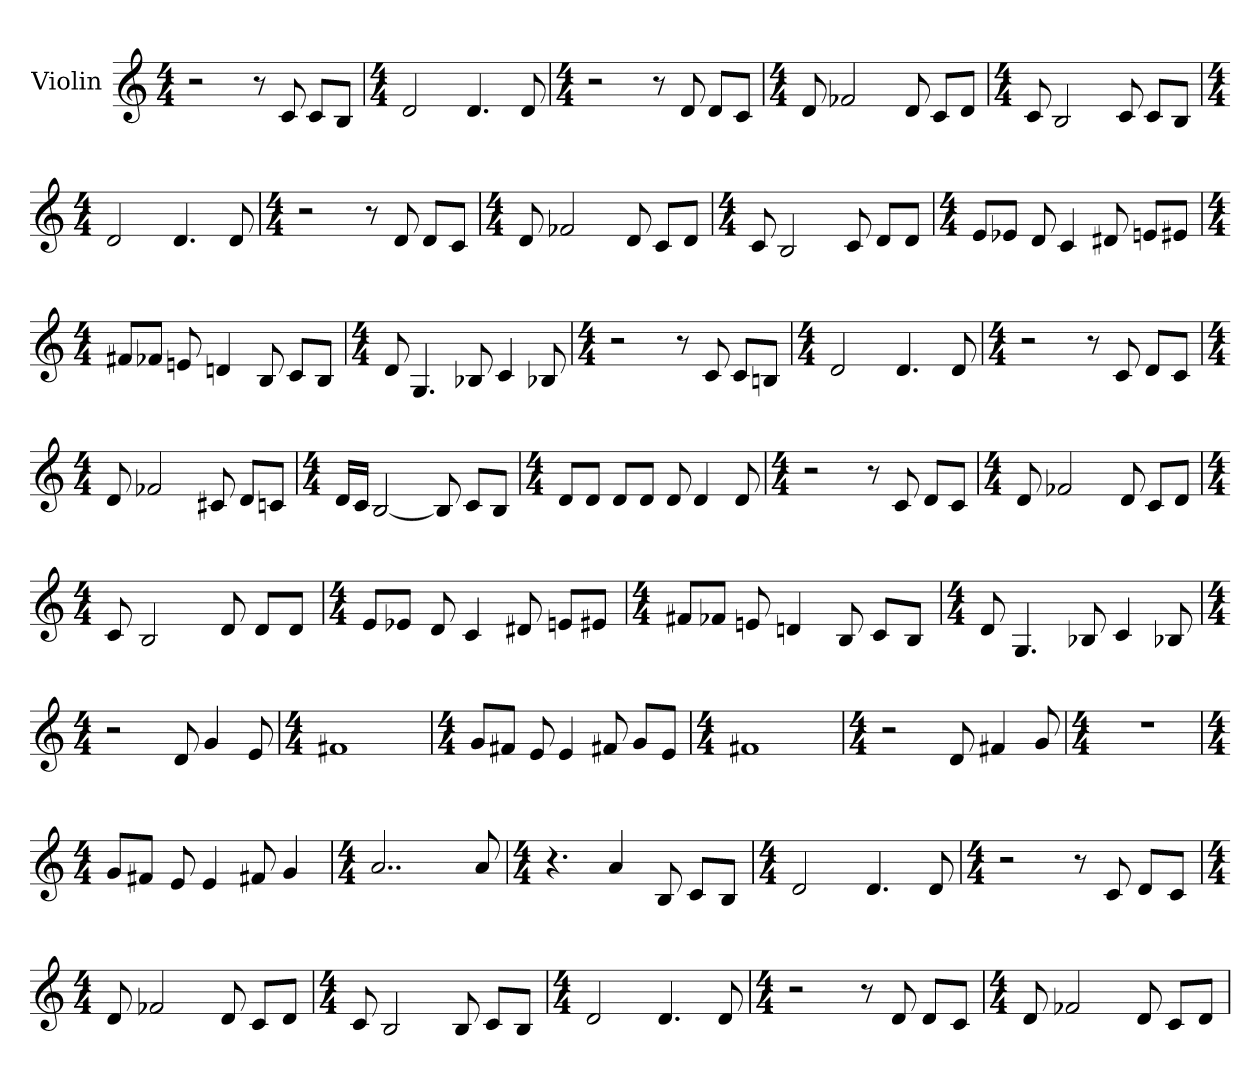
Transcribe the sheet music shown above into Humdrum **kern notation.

**kern
*part1
*staff1
*I"Violin
*I'Vln
*M4/4
=
2r
8r
8c
8cL
8BJ
=
*M4/4
2d
4.d
8d
=
*M4/4
2r
8r
8d
8dL
8cJ
=
*M4/4
8d
2f-X
8d
8cL
8dJ
=
*M4/4
8c
2B
8c
8cL
8BJ
=
*M4/4
2d
4.d
8d
=
*M4/4
2r
8r
8d
8dL
8cJ
=
*M4/4
8d
2f-X
8d
8cL
8dJ
=
*M4/4
8c
2B
8c
8dL
8dJ
=
*M4/4
8eL
8e-XJ
8d
4c
8d#X
8enL
8e#XJ
=
*M4/4
8f#XL
8f-XJ
8en
4dn
8B
8cL
8BJ
=
*M4/4
8d
4.G
8B-X
4c
8B-X
=
*M4/4
2r
8r
8c
8cL
8BnJ
=
*M4/4
2d
4.d
8d
=
*M4/4
2r
8r
8c
8dL
8cJ
=
*M4/4
8d
2f-X
8c#X
8dL
8cnJ
=
*M4/4
16dLL
16cJJ
[2B
8B]
8cL
8BJ
=
*M4/4
8dL
8dJ
8dL
8dJ
8d
4d
8d
=
*M4/4
2r
8r
8c
8dL
8cJ
=
*M4/4
8d
2f-X
8d
8cL
8dJ
=
*M4/4
8c
2B
8d
8dL
8dJ
=
*M4/4
8eL
8e-XJ
8d
4c
8d#X
8enL
8e#XJ
=
*M4/4
8f#XL
8f-XJ
8en
4dn
8B
8cL
8BJ
=
*M4/4
8d
4.G
8B-X
4c
8B-X
=
*M4/4
2r
8d
4g
8e
=
*M4/4
1f#X
=
*M4/4
8gL
8f#XJ
8e
4e
8f#X
8gL
8eJ
=
*M4/4
1f#X
=
*M4/4
2r
8d
4f#X
8g
=
*M4/4
1r
=
*M4/4
8gL
8f#XJ
8e
4e
8f#X
4g
=
*M4/4
2..a
8a
=
*M4/4
4.r
4a
8B
8cL
8BJ
=
*M4/4
2d
4.d
8d
=
*M4/4
2r
8r
8c
8dL
8cJ
=
*M4/4
8d
2f-X
8d
8cL
8dJ
=
*M4/4
8c
2B
8B
8cL
8BJ
=
*M4/4
2d
4.d
8d
=
*M4/4
2r
8r
8d
8dL
8cJ
=
*M4/4
8d
2f-X
8d
8cL
8dJ
=
*-
